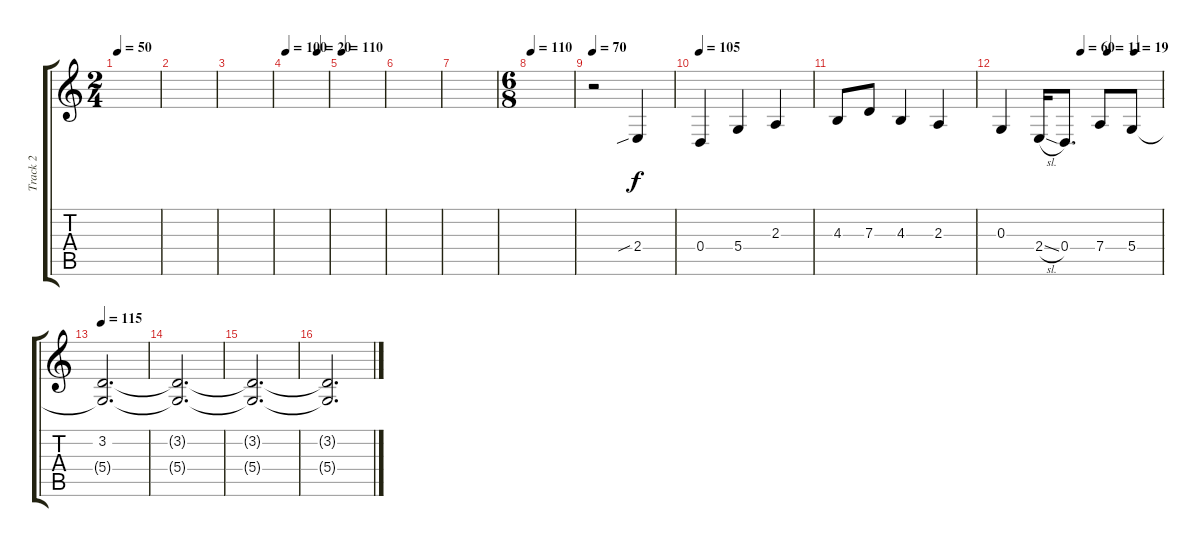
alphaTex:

\track ("Track 2" "Track 2") {instrument flute}
\staff {score tabs}
\tuning (E4 B3 G3 D3 A2 E2) {hide}
\ts (2 4)
\tempo 50
\tempo 110
\tempo 50
\clef g2
\ks c
|
|
|
\tempo 100
\tempo (20 0.75)
|
\tempo 110
|
|
|
\ts (6 8)
\tempo 110
|
\tempo 70
r.2 2.4{sib}.4 |
\tempo 105
0.4.4 5.4.4 2.3.4 |
4.3.8 7.3.8 4.3.4 2.3.4 |
\tempo (60 0.5)
\tempo (14 0.6666666666666666)
\tempo (11 0.6666666666666666)
\tempo (19 0.8333333333333334)
0.3.4 2.4{sl}.16 0.4.8{d} 7.4.8 5.4.8 |
\tempo 115
(3.2 5.4{t}).2{d} |
(3.2{t} 5.4{t}).2{d} |
(3.2{t} 5.4{t}).2{d} |
(3.2{t} 5.4{t}).2{d}
